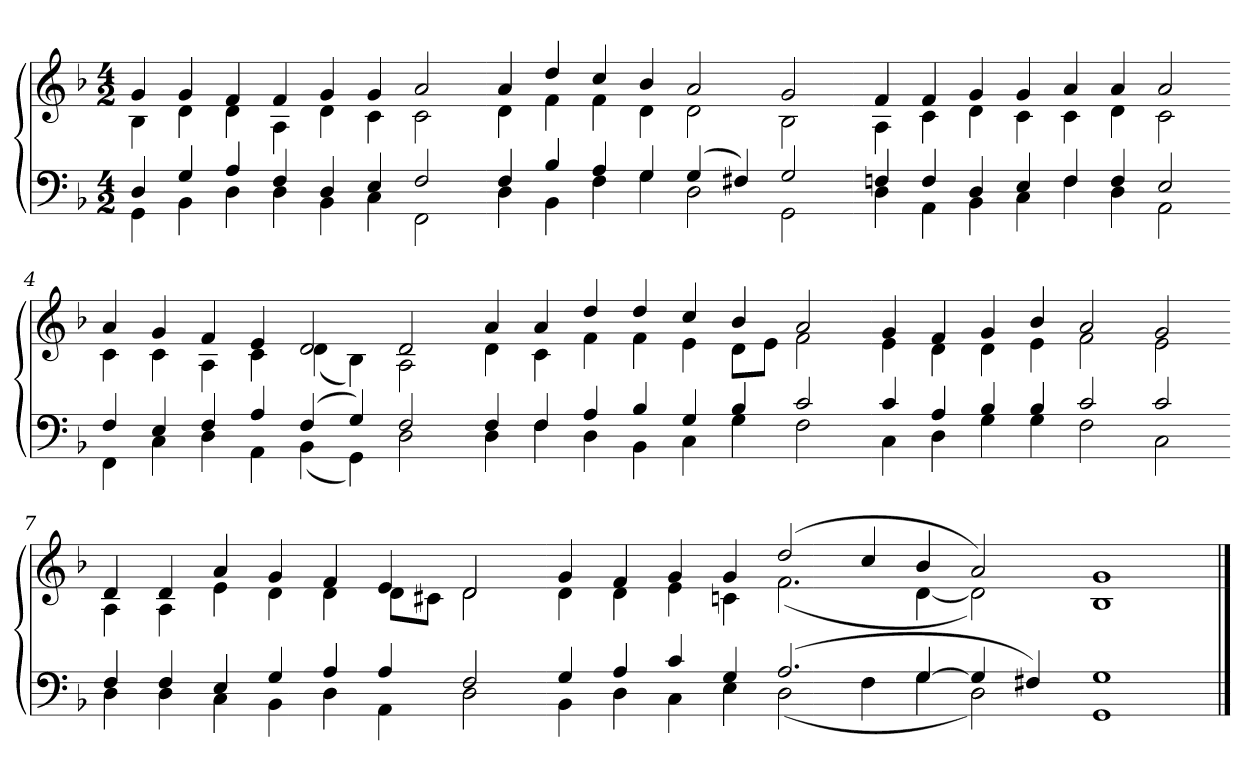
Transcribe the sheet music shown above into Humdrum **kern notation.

**kern	**kern
*part1	*part1
*staff2	*staff1
*clefF4	*clefG2
*k[b-]	*k[b-]
*G:dor	*G:dor
*M4/2	*M4/2
=1	=1
*^	*^
4D	4GG	4g	4B-
4G	4BB-	4g	4d
4A	4D	4f	4d
4F	4D	4f	4A
4D	4BB-	4g	4d
4E	4C	4g	4c
2F	2FF	2a	2c
=2-	=2-	=2-	=2-
4F	4D	4a	4d
4B-	4BB-	4dd	4f
4A	4F	4cc	4f
4G	4G	4b-	4d
(4G	2D	2a	2d
4F#X)	.	.	.
2G	2GG	2g	2B-
=3-	=3-	=3-	=3-
4F	4D	4f	4A
4F	4AA	4f	4c
4D	4BB-	4g	4d
4E	4C	4g	4c
4F	4F	4a	4c
4F	4D	4a	4d
2E	2AA	2a	2c
=4-	=4-	=4-	=4-
4F	4FF	4a	4c
4E	4C	4g	4c
4F	4D	4f	4A
4A	4AA	4e	4c
(4F	(4BB-	2d	(4d
4G)	4GG)	.	4B-)
2F	2D	2d	2A
=5-	=5-	=5-	=5-
4F	4D	4a	4d
4F	4F	4a	4c
4A	4D	4dd	4f
4B-	4BB-	4dd	4f
4G	4C	4cc	4e
4B-	4G	4b-	8dL
.	.	.	8eJ
2c	2F	2a	2f
=6-	=6-	=6-	=6-
4c	4C	4g	4e
4A	4D	4f	4d
4B-	4G	4g	4d
4B-	4G	4b-	4e
2c	2F	2a	2f
2c	2C	2g	2e
=7-	=7-	=7-	=7-
4F	4D	4d	4A
4F	4D	4d	4A
4E	4C	4a	4e
4G	4BB-	4g	4d
4A	4D	4f	4d
4A	4AA	4e	8dL
.	.	.	8c#XJ
2F	2D	2d	2d
=8-	=8-	=8-	=8-
4G	4BB-	4g	4d
4A	4D	4f	4d
4c	4C	4g	4e
4G	4E	4g	4c
(2.A	(2D	(2dd	(2.f
.	4F	4cc	.
[4G	4G	4b-	[4d
4G]	2D)	2a)	2d])
4F#X)	.	.	.
=9-	=9-	=9-	=9-
1G	1GG	1g	1B-
*v	*v	*	*
*	*v	*v
==	==
*-	*-
